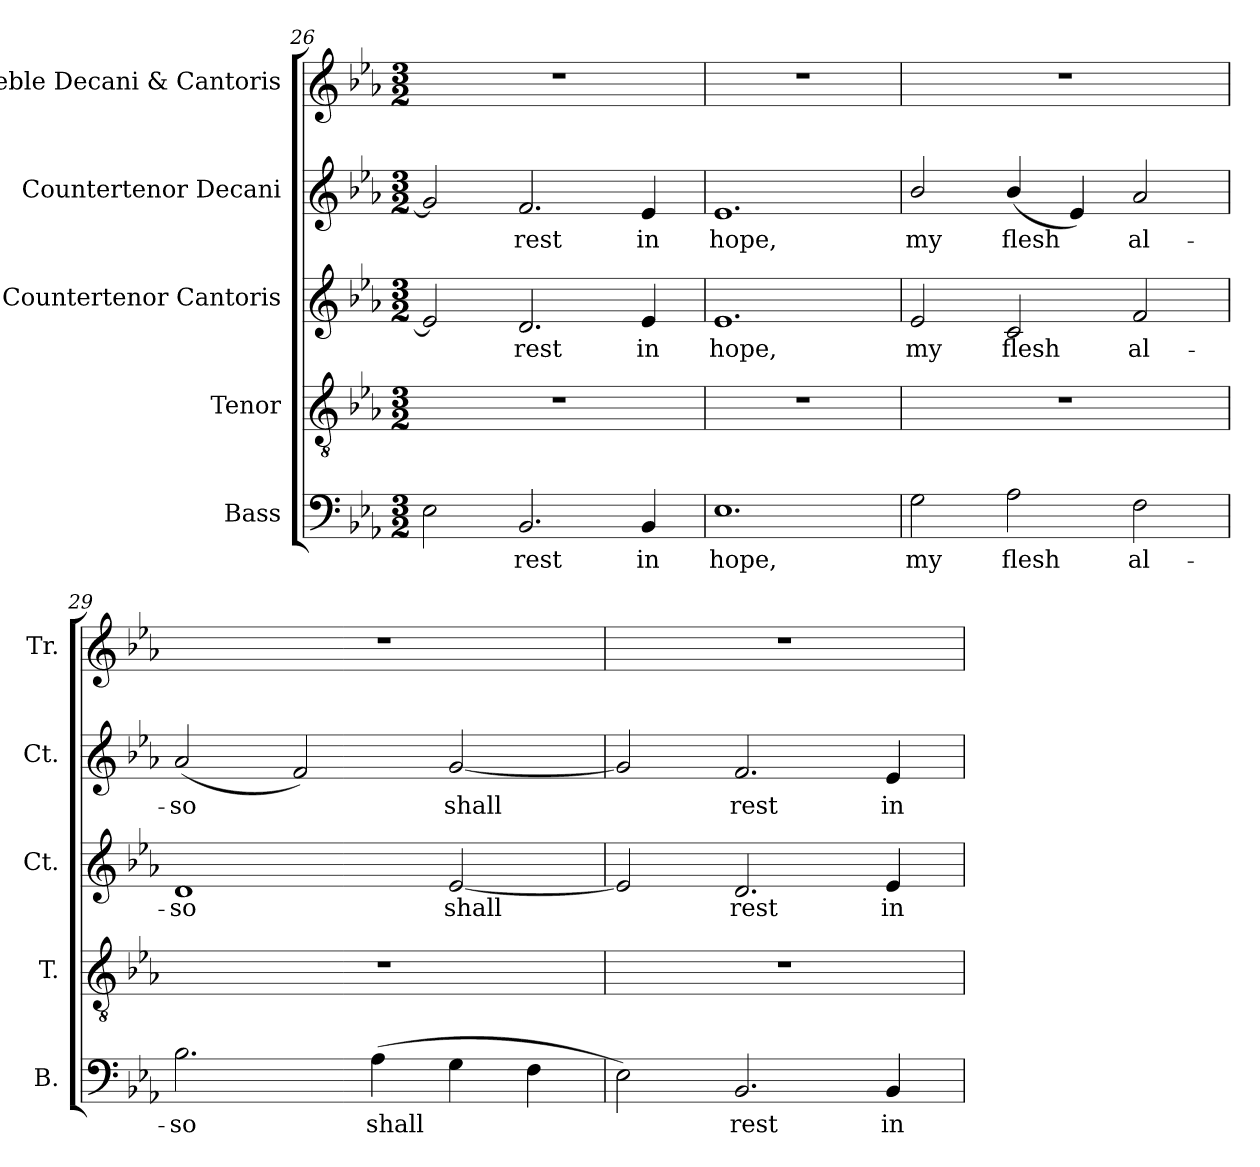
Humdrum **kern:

**kern	**text	**kern	**kern	**text	**kern	**text	**kern
*part5	*part5	*part4	*part3	*part3	*part2	*part2	*part1
*staff5	*staff5	*staff4	*staff3	*staff3	*staff2	*staff2	*staff1
*I"Bass	*	*I"Tenor	*I"Countertenor Cantoris	*	*I"Countertenor Decani	*	*I"Treble Decani & Cantoris
*I'B.	*	*I'T.	*I'Ct.	*	*I'Ct.	*	*I'Tr.
*clefF4	*	*clefGv2	*clefG2	*	*clefG2	*	*clefG2
*	*	*ITrd7c12	*	*	*	*	*
*k[b-e-a-]	*	*k[b-e-a-]	*k[b-e-a-]	*	*k[b-e-a-]	*	*k[b-e-a-]
*E-:	*	*E-:	*E-:	*	*E-:	*	*E-:
*M3/2	*	*M3/2	*M3/2	*	*M3/2	*	*M3/2
=26	=26	=26	=26	=26	=26	=26	=26
!	!	!LO:N:vis=1	!	!	!	!	!LO:N:vis=1
2E-i\	.	1.r	2e-i/]	.	2gi/]	.	1.r
!	!LO:LY:b:color=#000000	!	!	!	!	!	!
!	!	!	!	!LO:LY:b:color=#000000	!	!	!
!	!	!	!	!	!	!LO:LY:b:color=#000000	!
2.BB-i/	rest	.	2.di/	rest	2.fi/	rest	.
!	!LO:LY:b:color=#000000	!	!	!	!	!	!
!	!	!	!	!LO:LY:b:color=#000000	!	!	!
!	!	!	!	!	!	!LO:LY:b:color=#000000	!
4BB-i/	in	.	4e-i/	in	4e-i/	in	.
!!LO:PB:g=z
=27	=27	=27	=27	=27	=27	=27	=27
!	!LO:LY:b:color=#000000	!LO:N:vis=1	!	!	!	!	!
!	!	!	!	!LO:LY:b:color=#000000	!	!	!
!	!	!	!	!	!	!LO:LY:b:color=#000000	!LO:N:vis=1
1.E-i	hope,	1.r	1.e-i	hope,	1.e-i	hope,	1.r
=28	=28	=28	=28	=28	=28	=28	=28
!	!LO:LY:b:color=#000000	!LO:N:vis=1	!	!	!	!	!
!	!	!	!	!LO:LY:b:color=#000000	!	!	!
!	!	!	!	!	!	!LO:LY:b:color=#000000	!LO:N:vis=1
2Gi\	my	1.r	2e-i/	my	2b-i/	my	1.r
!	!LO:LY:b:color=#000000	!	!	!	!	!	!
!	!	!	!	!LO:LY:b:color=#000000	!	!	!
!	!	!	!	!	!	!LO:LY:b:color=#000000	!
2A-i\	flesh	.	2ci/	flesh	(4b-i/	flesh	.
.	.	.	.	.	4e-i/)	.	.
!	!LO:LY:b:color=#000000	!	!	!	!	!	!
!	!	!	!	!LO:LY:b:color=#000000	!	!	!
!	!	!	!	!	!	!LO:LY:b:color=#000000	!
2Fi\	al-	.	2fi/	al-	2a-i/	al-	.
=29	=29	=29	=29	=29	=29	=29	=29
!	!LO:LY:b:color=#000000	!LO:N:vis=1	!	!	!	!	!
!	!	!	!	!LO:LY:b:color=#000000	!	!	!
!	!	!	!	!	!	!LO:LY:b:color=#000000	!LO:N:vis=1
2.B-i\	-so	1.r	1di	-so	(2a-i/	-so	1.r
.	.	.	.	.	2fi/)	.	.
!	!LO:LY:b:color=#000000	!	!	!	!	!	!
(4A-i\	shall	.	.	.	.	.	.
!	!	!	!	!LO:LY:b:color=#000000	!	!	!
!	!	!	!	!	!	!LO:LY:b:color=#000000	!
4Gi\	.	.	[2e-i/	shall	[2gi/	shall	.
4Fi\	.	.	.	.	.	.	.
=30	=30	=30	=30	=30	=30	=30	=30
!	!	!LO:N:vis=1	!	!	!	!	!LO:N:vis=1
2E-i\)	.	1.r	2e-i/]	.	2gi/]	.	1.r
!	!LO:LY:b:color=#000000	!	!	!	!	!	!
!	!	!	!	!LO:LY:b:color=#000000	!	!	!
!	!	!	!	!	!	!LO:LY:b:color=#000000	!
2.BB-i/	rest	.	2.di/	rest	2.fi/	rest	.
!	!LO:LY:b:color=#000000	!	!	!	!	!	!
!	!	!	!	!LO:LY:b:color=#000000	!	!	!
!	!	!	!	!	!	!LO:LY:b:color=#000000	!
4BB-i/	in	.	4e-i/	in	4e-i/	in	.
=	=	=	=	=	=	=	=
*-	*-	*-	*-	*-	*-	*-	*-
